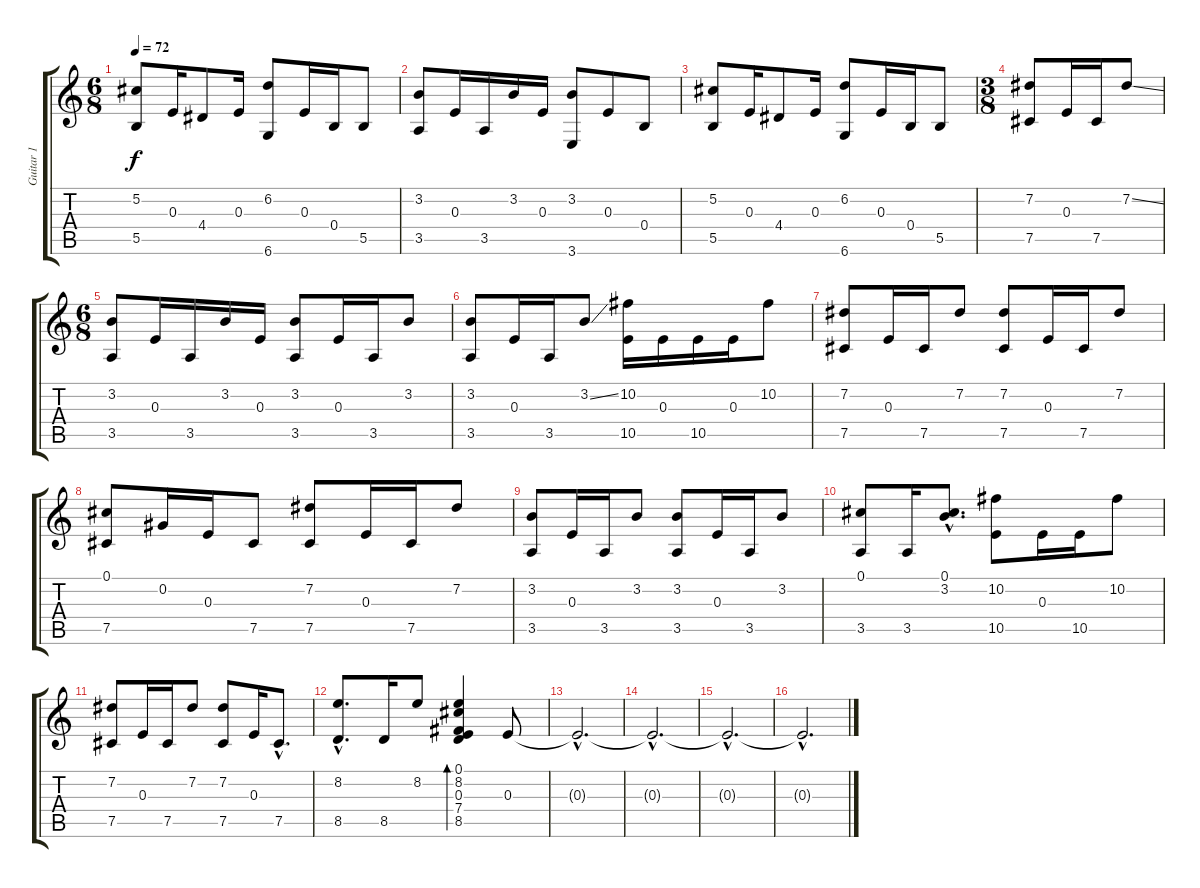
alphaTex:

\track ("Guitar 1" "Guitar 1") {instrument acousticguitarnylon}
\staff {score tabs}
\tuning (Db4 Ab3 E3 B2 Gb2 Db2) {hide}
\ts (6 8)
\tempo 72
\clef g2
\ks c
(5.2 5.5).8{dy f} 0.3.16 4.4.8 0.3.16 (6.2 6.6).8 0.3.16 0.4.16 5.5.8 |
(3.2 3.5).8 0.3.16 3.5.16 3.2.16 0.3.16 (3.2 3.6).8 0.3.8 0.4.8 |
(5.2 5.5).8 0.3.16 4.4.8 0.3.16 (6.2 6.6).8 0.3.16 0.4.16 5.5.8 |
\ts (3 8)
(7.2 7.5).8 0.3.16 7.5.16 7.2{ss}.8 |
\ts (6 8)
(3.2 3.5).8 0.3.16 3.5.16 3.2.16 0.3.16 (3.2 3.5).8 0.3.16 3.5.16 3.2.8 |
(3.2 3.5).8 0.3.16 3.5.16 3.2{ss}.8 (10.2 10.5).16 0.3.16 10.5.16 0.3.16 10.2.8 |
(7.2 7.5).8 0.3.16 7.5.16 7.2.8 (7.2 7.5).8 0.3.16 7.5.16 7.2.8 |
(0.1 7.5).8 0.2.16 0.3.16 7.5.8 (7.2 7.5).8 0.3.16 7.5.16 7.2.8 |
(3.2 3.5).8 0.3.16 3.5.16 3.2.8 (3.2 3.5).8 0.3.16 3.5.16 3.2.8 |
(0.1 3.5).8 3.5.16 (0.1{hac} 3.2{hac}).8{d} (10.2 10.5).8 0.3.16 10.5.16 10.2.8 |
(7.2 7.5).8 0.3.16 7.5.16 7.2.8 (7.2 7.5).8 0.3.16 7.5{hac}.8{d} |
(8.2{hac} 8.5{hac}).8{d} 8.5.16 8.2.8 (0.1 8.2 0.3 7.4 8.5).4{bd 120} 0.3.8 |
0.3{hac t}.2{d} |
0.3{hac t}.2{d} |
0.3{hac t}.2{d} |
0.3{hac t}.2{d}
